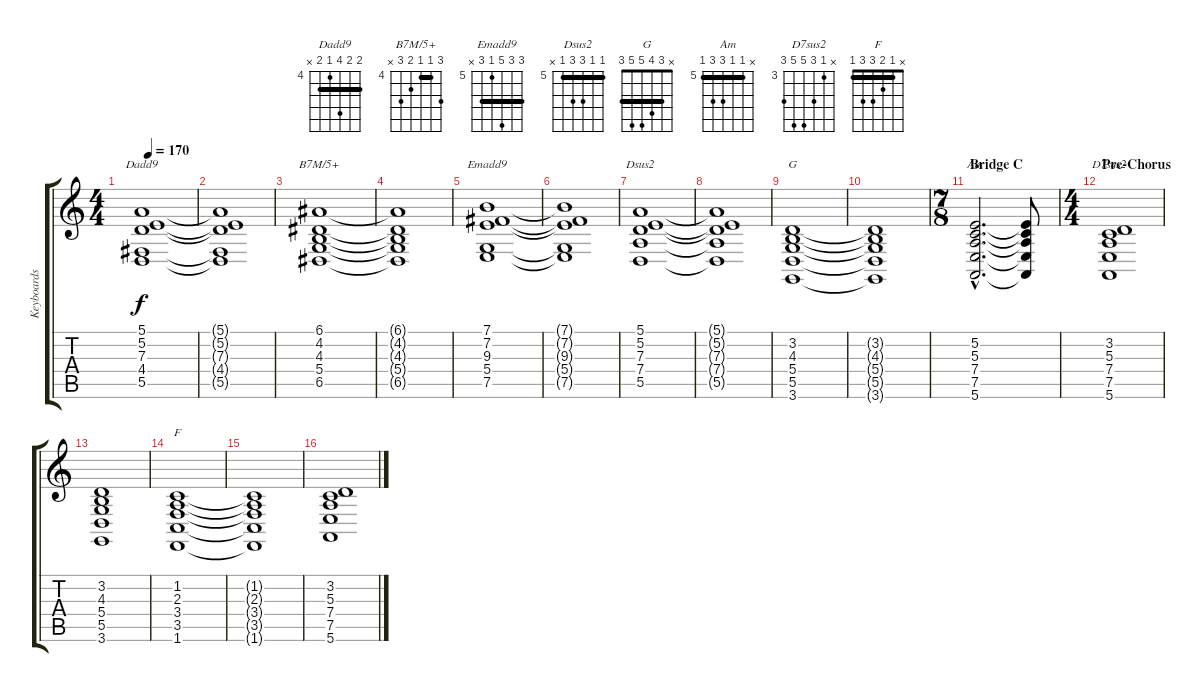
\track ("Keyboards" "Keyboards") {instrument stringensemble2}
\staff {score tabs}
\tuning (E4 B3 G3 D3 A2 E2) {hide}
\chord ("Dadd9" 5 5 7 4 5 x) {firstfret 4 barre 5}
\chord ("B7M/5+" 6 4 4 5 6 x) {firstfret 4 barre 4}
\chord ("Emadd9" 7 7 9 5 7 x) {firstfret 5 barre 7}
\chord ("Dsus2" 5 5 7 7 5 x) {firstfret 5 barre 5}
\chord ("G" x 3 4 5 5 3) {barre 3}
\chord ("Am" x 5 5 7 7 5) {firstfret 5 barre 5}
\chord ("D7sus2" x 3 5 7 7 5) {firstfret 3}
\chord ("F" x 1 2 3 3 1) {barre 1}
\ts (4 4)
\tempo 170
\clef g2
\ks c
(5.1 5.2 7.3 4.4 5.5).1{ch "Dadd9" dy f} |
(5.1{t} 5.2{t} 7.3{t} 4.4{t} 5.5{t}).1 |
(6.1 4.2 4.3 5.4 6.5).1{ch "B7M/5+"} |
(6.1{t} 4.2{t} 4.3{t} 5.4{t} 6.5{t}).1 |
(7.1 7.2 9.3 5.4 7.5).1{ch "Emadd9"} |
(7.1{t} 7.2{t} 9.3{t} 5.4{t} 7.5{t}).1 |
(5.1 5.2 7.3 7.4 5.5).1{ch "Dsus2"} |
(5.1{t} 5.2{t} 7.3{t} 7.4{t} 5.5{t}).1 |
(3.2 4.3 5.4 5.5 3.6).1{ch "G"} |
(3.2{t} 4.3{t} 5.4{t} 5.5{t} 3.6{t}).1 |
\ts (7 8)
\section ("" "Bridge C")
(5.2{hac} 5.3{hac} 7.4{hac} 7.5{hac} 5.6{hac}).2{d ch "Am"} (5.2{t} 5.3{t} 7.4{t} 7.5{t} 5.6{t}).8 |
\ts (4 4)
\section ("" "Pre-Chorus")
(3.2 5.3 7.4 7.5 5.6).1{ch "D7sus2"} |
(3.2 4.3 5.4 5.5 3.6).1 |
(1.2 2.3 3.4 3.5 1.6).1{ch "F"} |
(1.2{t} 2.3{t} 3.4{t} 3.5{t} 1.6{t}).1 |
(3.2 5.3 7.4 7.5 5.6).1
